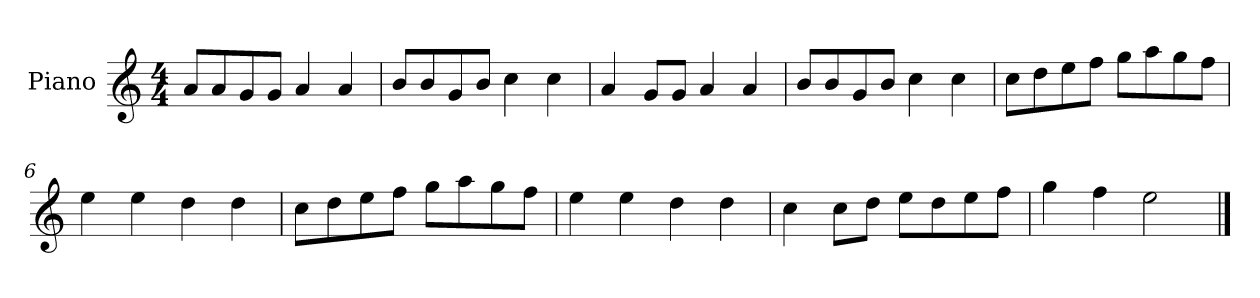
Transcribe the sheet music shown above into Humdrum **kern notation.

**kern
*part1
*staff1
*I"Piano
*I'P-no
*clefG2
*k[]
*M4/4
*MM90
=1
8a/L
8a/
8g/
8g/J
4a/
4a/
=2
8b/L
8b/
8g/
8b/J
4cc\
4cc\
=3
4a/
8g/L
8g/J
4a/
4a/
=4
8b/L
8b/
8g/
8b/J
4cc\
4cc\
=5
8cc\L
8dd\
8ee\
8ff\J
8gg\L
8aa\
8gg\
8ff\J
=6
4ee\
4ee\
4dd\
4dd\
!!LO:LB:g=z
=7
8cc\L
8dd\
8ee\
8ff\J
8gg\L
8aa\
8gg\
8ff\J
=8
4ee\
4ee\
4dd\
4dd\
=9
4cc\
8cc\L
8dd\J
8ee\L
8dd\
8ee\
8ff\J
=10
4gg\
4ff\
2ee\
==
*-
